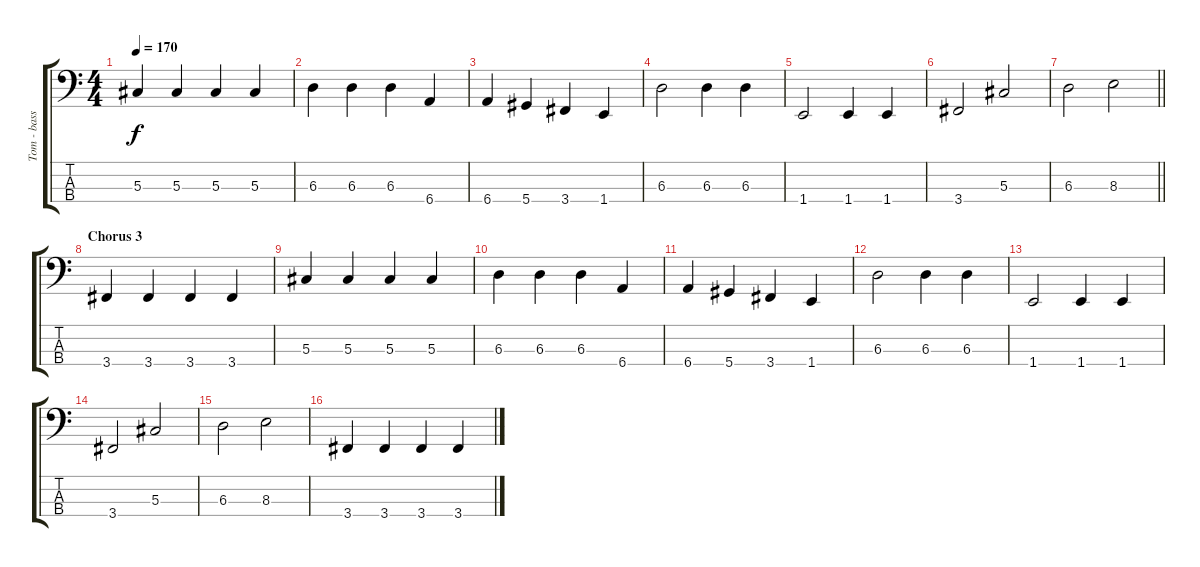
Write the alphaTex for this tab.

\track ("Tom - bass" "Tom - bass") {instrument electricbassfinger}
\staff {score tabs}
\tuning (Gb2 Db2 Ab1 Eb1) {hide}
\ts (4 4)
\tempo 170
\clef f4
\ks c
5.3.4{dy f} 5.3.4 5.3.4 5.3.4 |
6.3.4 6.3.4 6.3.4 6.4.4 |
6.4.4 5.4.4 3.4.4 1.4.4 |
6.3.2 6.3.4 6.3.4 |
1.4.2 1.4.4 1.4.4 |
3.4.2 5.3.2 |
\barLineRight lightlight
6.3.2 8.3.2 |
\section ("" "Chorus 3")
3.4.4 3.4.4 3.4.4 3.4.4 |
5.3.4 5.3.4 5.3.4 5.3.4 |
6.3.4 6.3.4 6.3.4 6.4.4 |
6.4.4 5.4.4 3.4.4 1.4.4 |
6.3.2 6.3.4 6.3.4 |
1.4.2 1.4.4 1.4.4 |
3.4.2 5.3.2 |
6.3.2 8.3.2 |
3.4.4 3.4.4 3.4.4 3.4.4
